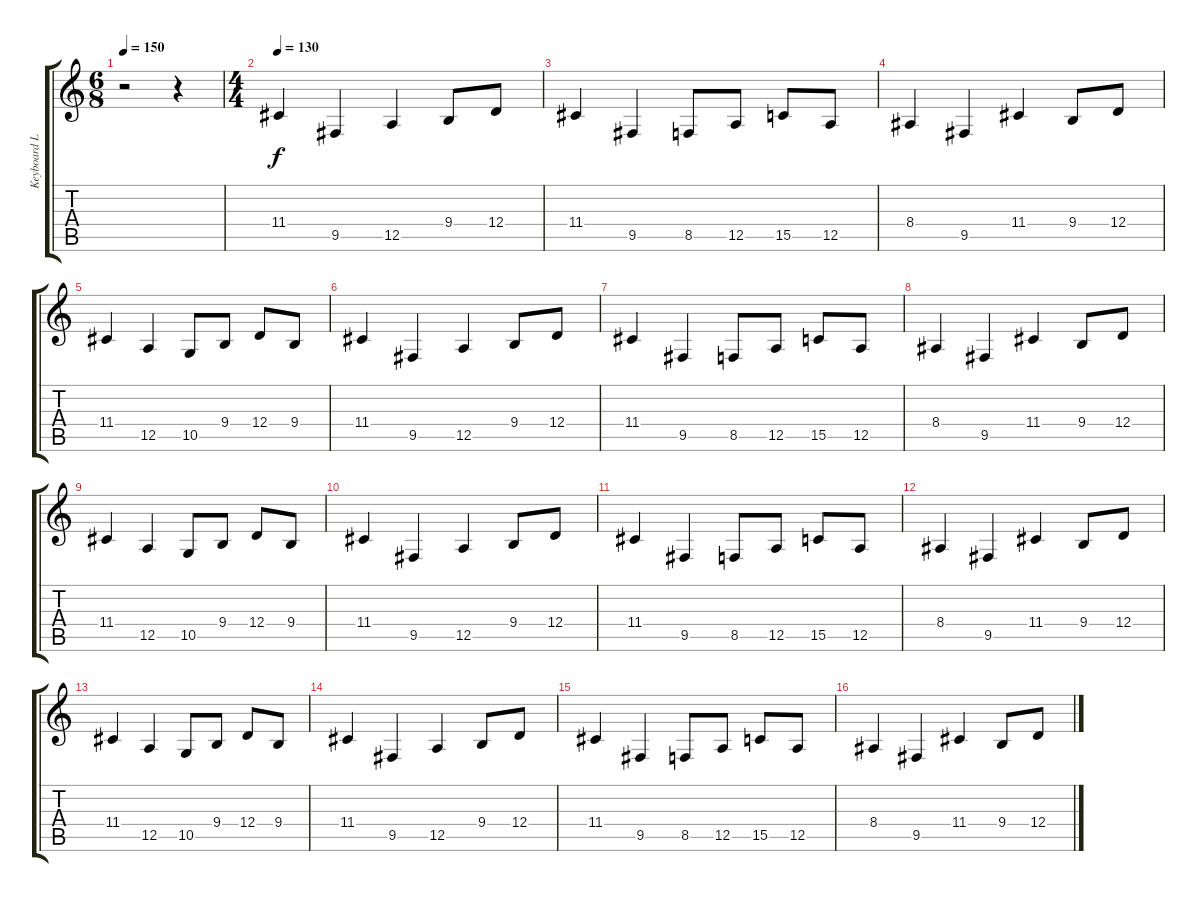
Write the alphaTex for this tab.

\track ("Keyboard Lead" "Keyboard L") {instrument stringensemble1}
\staff {score tabs}
\tuning (E4 B3 G3 D3 A2 E2) {hide}
\ts (6 8)
\tempo 150
\clef g2
\ks c
r.2{dy f} r.4 |
\ts (4 4)
\tempo 130
11.4.4{volume 14 instrument musicbox} 9.5.4 12.5.4 9.4.8 12.4.8 |
11.4.4 9.5.4 8.5.8 12.5.8 15.5.8 12.5.8 |
8.4.4 9.5.4 11.4.4 9.4.8 12.4.8 |
11.4.4 12.5.4 10.5.8 9.4.8 12.4.8 9.4.8 |
11.4.4 9.5.4 12.5.4 9.4.8 12.4.8 |
11.4.4 9.5.4 8.5.8 12.5.8 15.5.8 12.5.8 |
8.4.4 9.5.4 11.4.4 9.4.8 12.4.8 |
11.4.4 12.5.4 10.5.8 9.4.8 12.4.8 9.4.8 |
11.4.4 9.5.4 12.5.4 9.4.8 12.4.8 |
11.4.4 9.5.4 8.5.8 12.5.8 15.5.8 12.5.8 |
8.4.4 9.5.4 11.4.4 9.4.8 12.4.8 |
11.4.4 12.5.4 10.5.8 9.4.8 12.4.8 9.4.8 |
11.4.4 9.5.4 12.5.4 9.4.8 12.4.8 |
11.4.4 9.5.4 8.5.8 12.5.8 15.5.8 12.5.8 |
8.4.4 9.5.4 11.4.4 9.4.8 12.4.8
